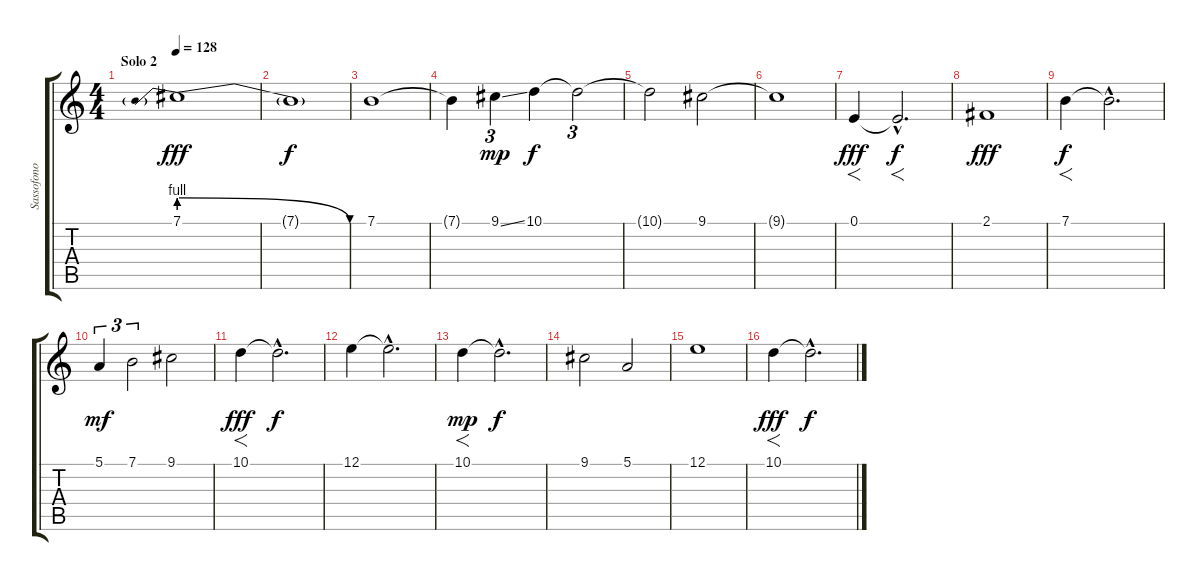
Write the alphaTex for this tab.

\track ("Sassofono" "Sassofono") {instrument altosax}
\staff {score tabs}
\tuning (E4 B3 G3 D3 A2 E2) {hide}
\ts (4 4)
\section ("" "Solo 2")
\tempo 128
\clef g2
\ks c
7.1{be (prebendrelease 0 4 60 0)}.1{dy fff volume 16 instrument trumpet} |
7.1{t}.1{dy f} |
7.1.1 |
7.1{t}.4 9.1{ss}.4{tu (3 2) dy mp} 10.1.4{dy f} 10.1{t}.2{tu (3 2)} |
10.1{t}.2 9.1.2 |
9.1{t}.1 |
0.1.4{f dy fff volume 16} 0.1{hac t}.2{f d dy f} |
2.1.1{dy fff} |
7.1.4{f dy f} 7.1{hac t}.2{d} |
5.1.4{tu (3 2) dy mf} 7.1.2{tu (3 2)} 9.1.2 |
10.1.4{f dy fff} 10.1{hac t}.2{d dy f} |
12.1.4 12.1{hac t}.2{d} |
10.1.4{f dy mp} 10.1{hac t}.2{d dy f} |
9.1.2 5.1.2 |
12.1.1 |
10.1.4{f dy fff} 10.1{hac t}.2{d dy f}
